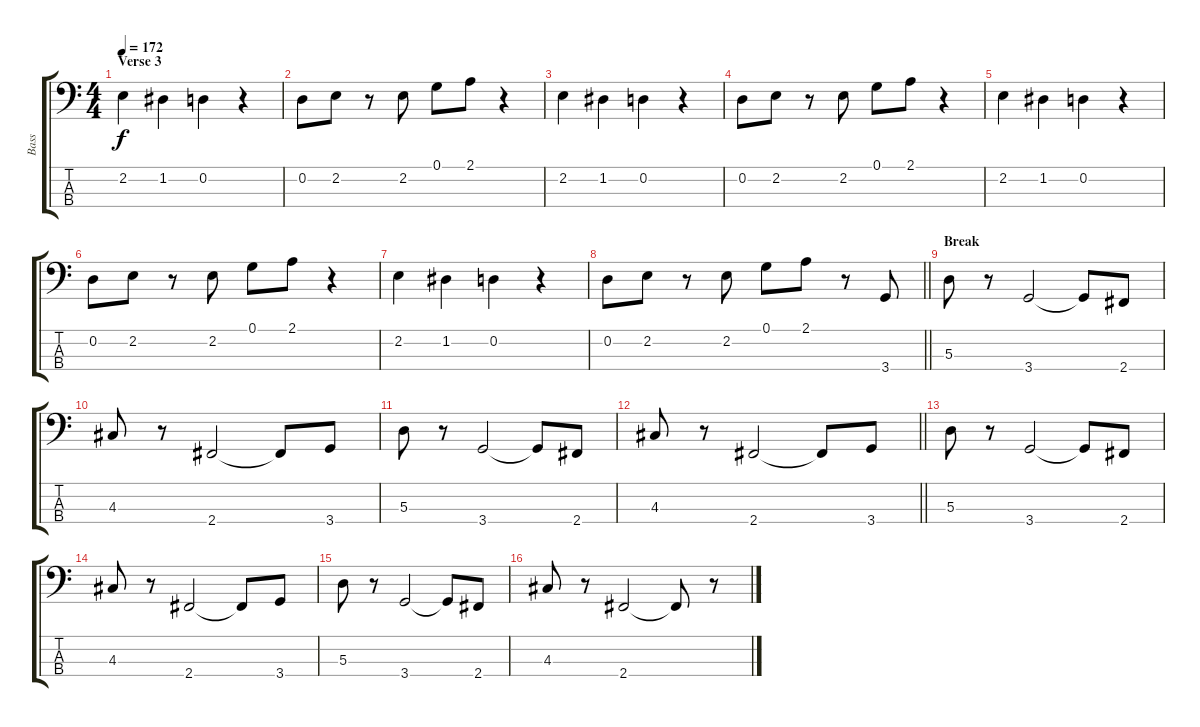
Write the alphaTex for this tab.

\track ("Bass" "Bass") {instrument electricbasspick}
\staff {score tabs}
\tuning (G2 D2 A1 E1) {hide}
\ts (4 4)
\section ("" "Verse 3")
\tempo 172
\clef f4
\ks c
2.2.4{dy f} 1.2.4 0.2.4 r.4 |
0.2.8 2.2.8 r.8 2.2.8 0.1.8 2.1.8 r.4 |
2.2.4 1.2.4 0.2.4 r.4 |
0.2.8 2.2.8 r.8 2.2.8 0.1.8 2.1.8 r.4 |
2.2.4 1.2.4 0.2.4 r.4 |
0.2.8 2.2.8 r.8 2.2.8 0.1.8 2.1.8 r.4 |
2.2.4 1.2.4 0.2.4 r.4 |
\barLineRight lightlight
0.2.8 2.2.8 r.8 2.2.8 0.1.8 2.1.8 r.8 3.4.8 |
\section ("" "Break")
5.3.8 r.8 3.4.2 3.4{t}.8 2.4.8 |
4.3.8 r.8 2.4.2 2.4{t}.8 3.4.8 |
5.3.8 r.8 3.4.2 3.4{t}.8 2.4.8 |
\barLineRight lightlight
4.3.8 r.8 2.4.2 2.4{t}.8 3.4.8 |
5.3.8 r.8 3.4.2 3.4{t}.8 2.4.8 |
4.3.8 r.8 2.4.2 2.4{t}.8 3.4.8 |
5.3.8 r.8 3.4.2 3.4{t}.8 2.4.8 |
4.3.8 r.8 2.4.2 2.4{t}.8 r.8
